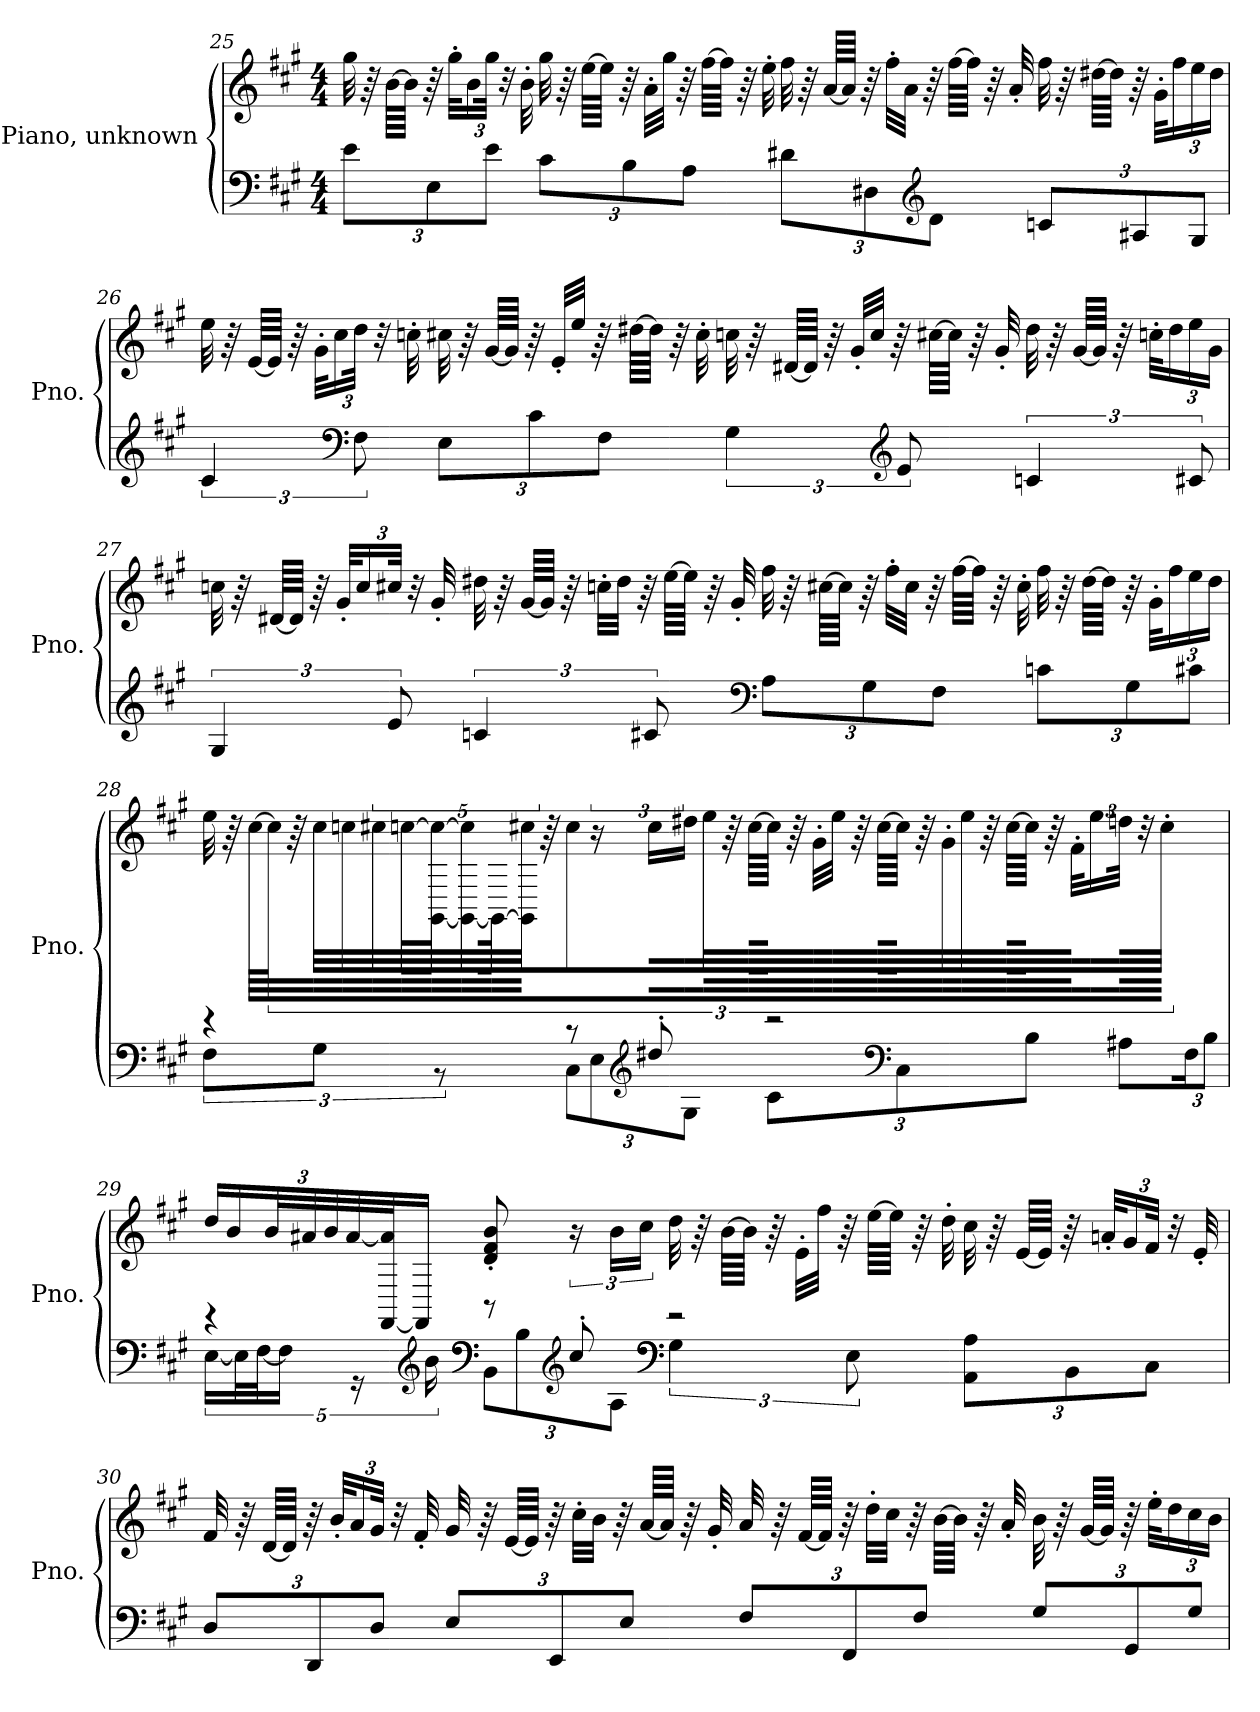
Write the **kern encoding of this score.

**kern	**kern
*part1	*part1
*staff2	*staff1
*I"Piano, unknown	*
*I'Pno.	*
!!LO:PB:g=z
*clefF4	*clefG2
*k[f#c#g#]	*k[f#c#g#]
*M4/4	*M4/4
*Xbrackettup	*
=25	=25
12e\L	32gg#\
.	64r
.	[64b\LLLL
.	64b\JJJJ]
.	64r
12E\	.
.	32gg#'\KLL
*	*Xbrackettup
.	24b\
12e\J	48gg#\JJk
.	32r
.	32b'\
12c#\L	32gg#\
.	64r
.	[64ee\LLLL
.	64ee\JJJJ]
.	64r
12B\	.
.	32a'\LLL
.	32gg#\JJJ
.	64r
12A\J	.
.	[64ff#\LLLL
.	64ff#\JJJJ]
.	64r
.	32ee'\
12d#X\L	32ff#\
.	64r
.	[64a/LLLL
.	64a/JJJJ]
.	64r
12D#X\	.
.	32ff#'\LLL
.	32a\JJJ
.	64r
*clefG2	*
12d#\J	.
.	[64ff#\LLLL
.	64ff#\JJJJ]
.	64r
.	32a'/
12cn/L	32ff#\
.	64r
.	[64dd#X\LLLL
.	64dd#\JJJJ]
.	64r
12A#X/	.
.	32g#'\KLL
.	24ff#\
12G#/J	24ee\
.	24dd#\JJ
!!LO:LB:g=z
=26	=26
*brackettup	*
6c#/	32ee\
.	64r
.	[64e/LLLL
.	64e/JJJJ]
.	64r
.	32g#'\KLL
.	24cc#\
*clefF4	*
12F#\	48dd\JJk
.	32r
.	32ccn'\
*Xbrackettup	*
12E\L	32cc#X\
.	64r
.	[64g#/LLLL
.	64g#/JJJJ]
.	64r
12c#\	.
.	32e'/LLL
.	32ee/JJJ
.	64r
12F#\J	.
.	[64dd#X\LLLL
.	64dd#\JJJJ]
.	64r
.	32cc#'\
*brackettup	*
6G#\	32ccn\
.	64r
.	[64d#X/LLLL
.	64d#/JJJJ]
.	64r
.	32g#'/LLL
.	32cc/JJJ
.	64r
*clefG2	*
12e/	.
.	[64cc#X\LLLL
.	64cc#\JJJJ]
.	64r
.	32g#'/
6cn/	32dd#\
.	64r
.	[64g#/LLLL
.	64g#/JJJJ]
.	64r
.	32ccn'\KLL
.	24dd#\
12c#X/	24ee\
.	24g#\JJ
!!LO:LB:g=z
=27	=27
6G#/	32ccn\
.	64r
.	[64d#X/LLLL
.	64d#/JJJJ]
.	64r
.	32g#'/KLL
.	24cc/
12e/	48cc#X/JJk
.	32r
.	32g#'/
6cn/	32dd#X\
.	64r
.	[64g#/LLLL
.	64g#/JJJJ]
.	64r
.	32ccn'\LLL
.	32dd#\JJJ
.	64r
12c#X/	.
.	[64ee\LLLL
.	64ee\JJJJ]
.	64r
.	32g#'/
*clefF4	*
*Xbrackettup	*
12A\L	32ff#\
.	64r
.	[64cc#X\LLLL
.	64cc#\JJJJ]
.	64r
12G#\	.
.	32ff#'\LLL
.	32cc#\JJJ
.	64r
12F#\J	.
.	[64ff#\LLLL
.	64ff#\JJJJ]
.	64r
.	32cc#'\
12cn\L	32ff#\
.	64r
.	[64dd#\LLLL
.	64dd#\JJJJ]
.	64r
12G#\	.
.	32g#'\KLL
.	24ff#\
12c#X\J	24ee\
.	24dd#\JJ
!!LO:LB:g=z
=28	=28
*^	*
*	*brackettup	*
4r	12F#\L	32ee\
.	.	64r
.	.	[64cc#\LLLL
*	*	*brackettup
.	.	96cc#\JJJJ]
.	.	96r
.	12G#\J	48cc#/LLL
.	.	48ccn/
.	.	40cc#X/
.	.	[80ccn/L
.	.	[80GG#/ 80cc/_J
.	12r	.
.	.	40GG#/_ 40cc/]
.	.	80GG#/K_
.	.	40GG#/] 40cc#X/JJJ
.	.	80r
*	*Xbrackettup	*
8r	12C#\L	8cc#\
.	12E\	.
*clefG2	*	*
8dd#X'/	.	24r
.	12G#\J	24cc#\LL
.	.	24dd#X\JJ
2r	12c#\L	32ee\
.	.	64r
.	.	[64cc#\LLLL
.	.	64cc#\JJJJ]
.	.	64r
*clefF4	*	*
.	12C#\	.
.	.	32g#'\LLL
.	.	32ee\JJJ
.	.	64r
.	12B\J	.
.	.	[64cc#\LLLL
.	.	64cc#\JJJJ]
.	.	64r
.	.	32g#'/
.	8A#X\L	32ee\
.	.	64r
.	.	[64cc#\LLLL
.	.	64cc#\JJJJ]
.	.	64r
.	.	32f#'\KLL
*	*	*Xbrackettup
.	24F#\K	24ee\
.	12B\J	48ddn\JJk
.	.	32r
.	.	32cc#'\
!!LO:LB:g=z
=29	=29	=29
*	*brackettup	*
4r	[20E\LL	24dd/LL
.	.	24b/
.	40E\L]	.
.	[40F#\J	.
.	.	48b/L
.	20F#\JJ]	.
.	.	48a#X/
.	.	48b/
.	.	[48a#/
.	20r	.
.	.	[48FF#/ 48a#/]J
.	.	16FF#/JJ]
*clefG2	*	*
.	20b\	.
*clefF4	*	*
*	*Xbrackettup	*
8r	12BB\L	8d/' 8f#/' 8b/'
.	12B\	.
*clefG2	*	*
*	*	*brackettup
8cc#'/	.	24r
.	12A\J	24b\LL
.	.	24cc#\JJ
*clefF4	*	*
*	*brackettup	*
2r	6G#\	32dd\
.	.	64r
.	.	[64b\LLLL
.	.	64b\JJJJ]
.	.	64r
.	.	32e'\LLL
.	.	32ff#\JJJ
.	.	64r
.	12E\	.
.	.	[64ee\LLLL
.	.	64ee\JJJJ]
.	.	64r
.	.	32dd'\
*	*Xbrackettup	*
.	12AA\ 12A\L	32cc#\
.	.	64r
.	.	[64e/LLLL
.	.	64e/JJJJ]
.	.	64r
.	12BB\	.
.	.	32an'/KLL
*	*	*Xbrackettup
.	.	24g#/
.	12C#\J	48f#/JJk
.	.	32r
.	.	32e'/
*v	*v	*
!!LO:LB:g=z
=30	=30
12D/L	32f#/
.	64r
.	[64d/LLLL
.	64d/JJJJ]
.	64r
12DD/	.
.	32b'/KLL
.	24a/
12D/J	48g#/JJk
.	32r
.	32f#'/
12E/L	32g#/
.	64r
.	[64e/LLLL
.	64e/JJJJ]
.	64r
12EE/	.
.	32cc#'\LLL
.	32b\JJJ
.	64r
12E/J	.
.	[64a/LLLL
.	64a/JJJJ]
.	64r
.	32g#'/
12F#/L	32a/
.	64r
.	[64f#/LLLL
.	64f#/JJJJ]
.	64r
12FF#/	.
.	32dd'\LLL
.	32cc#\JJJ
.	64r
12F#/J	.
.	[64b\LLLL
.	64b\JJJJ]
.	64r
.	32a'/
12G#/L	32b\
.	64r
.	[64g#/LLLL
.	64g#/JJJJ]
.	64r
12GG#/	.
.	32ee'\KLL
.	24dd\
12G#/J	24cc#\
.	24b\JJ
=	=
*-	*-
